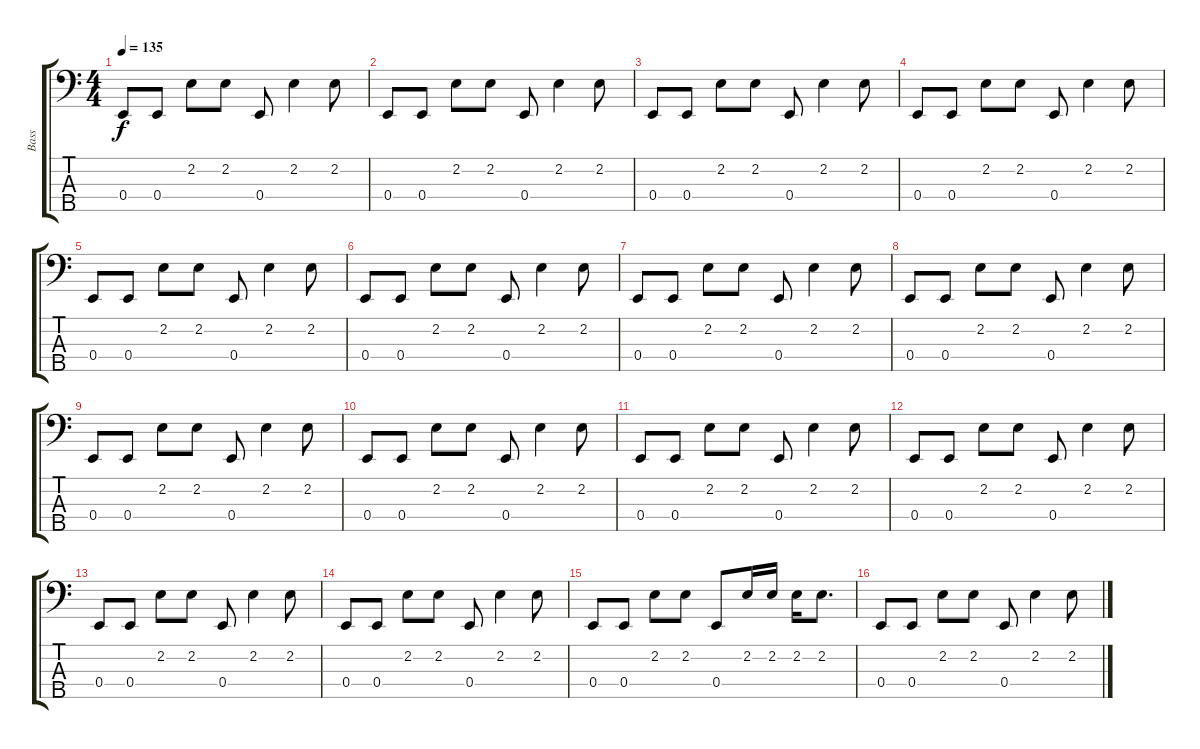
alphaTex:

\track ("Bass" "Bass") {instrument electricbassfinger}
\staff {score tabs}
\tuning (G2 D2 A1 E1 B0) {hide}
\ts (4 4)
\tempo 135
\clef f4
\ks c
0.4.8{dy f} 0.4.8 2.2.8 2.2.8 0.4.8 2.2.4 2.2.8 |
0.4.8 0.4.8 2.2.8 2.2.8 0.4.8 2.2.4 2.2.8 |
0.4.8 0.4.8 2.2.8 2.2.8 0.4.8 2.2.4 2.2.8 |
0.4.8 0.4.8 2.2.8 2.2.8 0.4.8 2.2.4 2.2.8 |
0.4.8 0.4.8 2.2.8 2.2.8 0.4.8 2.2.4 2.2.8 |
0.4.8 0.4.8 2.2.8 2.2.8 0.4.8 2.2.4 2.2.8 |
0.4.8 0.4.8 2.2.8 2.2.8 0.4.8 2.2.4 2.2.8 |
0.4.8 0.4.8 2.2.8 2.2.8 0.4.8 2.2.4 2.2.8 |
0.4.8 0.4.8 2.2.8 2.2.8 0.4.8 2.2.4 2.2.8 |
0.4.8 0.4.8 2.2.8 2.2.8 0.4.8 2.2.4 2.2.8 |
0.4.8 0.4.8 2.2.8 2.2.8 0.4.8 2.2.4 2.2.8 |
0.4.8 0.4.8 2.2.8 2.2.8 0.4.8 2.2.4 2.2.8 |
0.4.8 0.4.8 2.2.8 2.2.8 0.4.8 2.2.4 2.2.8 |
0.4.8 0.4.8 2.2.8 2.2.8 0.4.8 2.2.4 2.2.8 |
0.4.8 0.4.8 2.2.8 2.2.8 0.4.8 2.2.16 2.2.16 2.2.16 2.2.8{d} |
0.4.8 0.4.8 2.2.8 2.2.8 0.4.8 2.2.4 2.2.8
